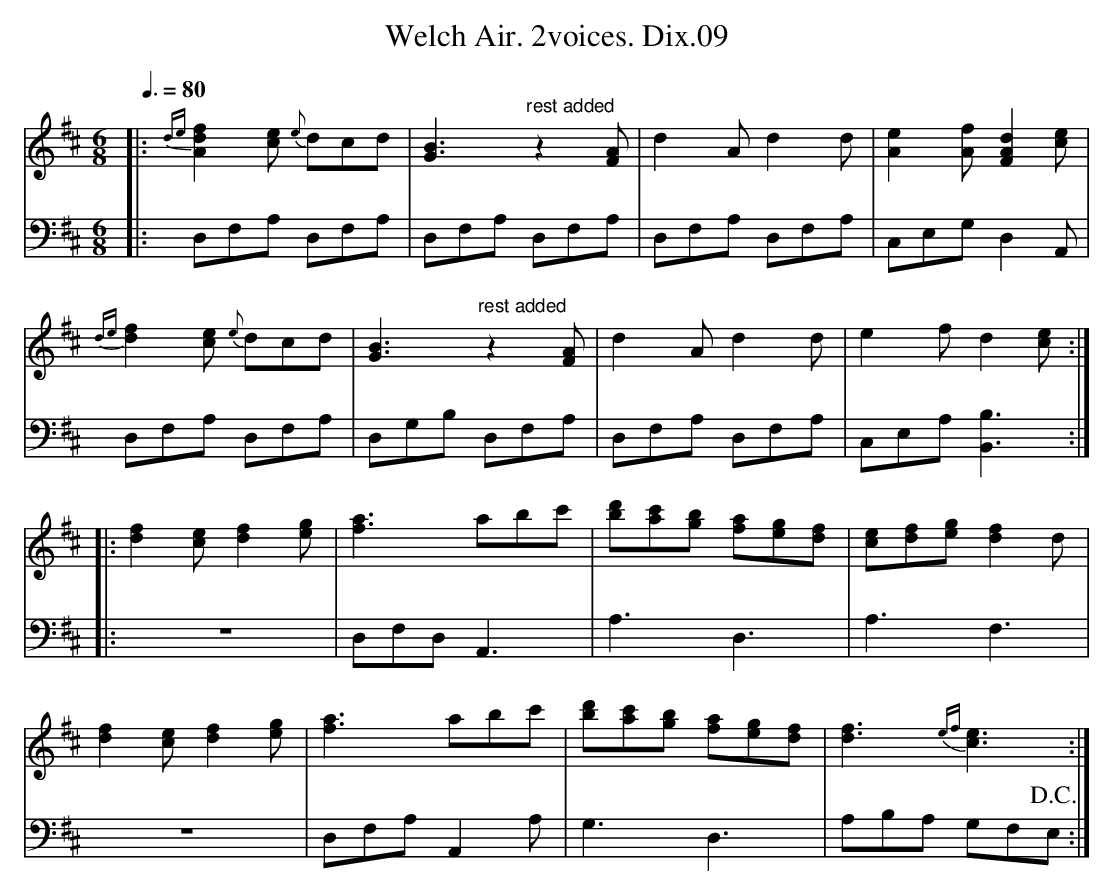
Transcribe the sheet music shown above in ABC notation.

X:1
T:Welch Air. 2voices. Dix.09
M:6/8
L:1/8
Q:3/8=80
K:D
[V:1]|:{de}[f2d2A2][ec] {e}dcd|[B3G3]"rest added"z2[AF]|d2Ad2d|[e2A2][fA][d2A2F2][ec]|
[V:2]|:D,F,A, D,F,A,|D,F,A, D,F,A,|D,F,A, D,F,A,|C,E,G, D,2A,,|
[V:1]{de}[f2d2][ec] {e}dcd|[B3G3]"rest added"z2[AF]|d2Ad2d|e2fd2[ec]:|
[V:2]D,F,A, D,F,A,|D,G,B, D,F,A,|D,F,A, D,F,A,| C,E,A, [B,3B,,3]:|
[V:1]|:[f2d2][ec][f2d2][ge]|[a3f3]abc'|[d'b][ac'][gb] [af][ge][fd]|[ec][fd][ge] [f2d2]d|
[V:2]|:z6|D,F,D,A,,3|A,3 D,3|A,3F,3|
[V:1][f2d2][ec][f2d2][ge]|[a3f3]abc'|[d'b][ac'][gb] [af][ge][fd]|[f3d3]{ef}[e3c3]:|
[V:2]z6|D,F,A, A,,2A,|G,3D,3|A,B,A, G,F,!D.C.!E,:|
